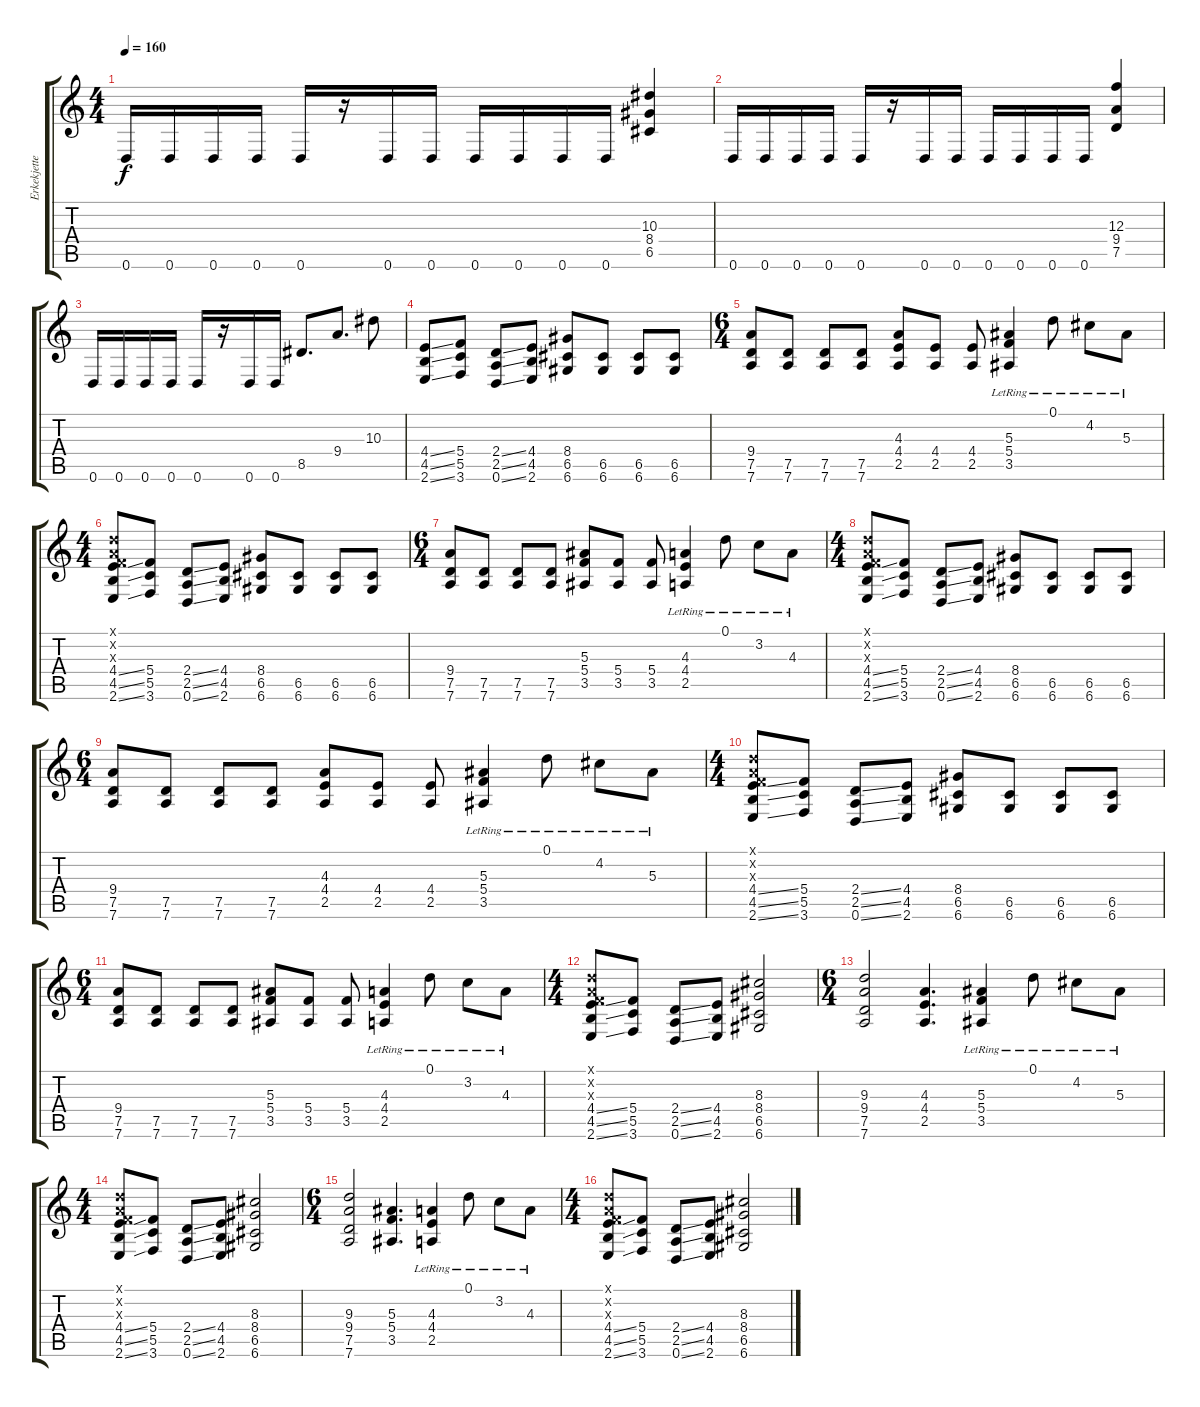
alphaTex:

\track ("Erkekjetter Silenoz" "Erkekjette") {instrument distortionguitar}
\staff {score tabs}
\tuning (D4 A3 F3 C3 G2 D2) {hide}
\ts (4 4)
\tempo 160
\clef g2
\ks c
0.6.16{dy f} 0.6.16 0.6.16 0.6.16 0.6.16 r.16 0.6.16 0.6.16 0.6.16 0.6.16 0.6.16 0.6.16 (10.3 8.4 6.5).4 |
0.6.16 0.6.16 0.6.16 0.6.16 0.6.16 r.16 0.6.16 0.6.16 0.6.16 0.6.16 0.6.16 0.6.16 (12.3 9.4 7.5).4 |
0.6.16 0.6.16 0.6.16 0.6.16 0.6.16 r.16 0.6.16 0.6.16 8.5.8{d} 9.4.8{d} 10.3.8 |
(4.4{ss} 4.5{ss} 2.6{ss}).8 (5.4 5.5 3.6).8 (2.4{ss} 2.5{ss} 0.6{ss}).8 (4.4 4.5 2.6).8 (8.4 6.5 6.6).8 (6.5 6.6).8 (6.5 6.6).8 (6.5 6.6).8 |
\ts (6 4)
(9.4 7.5 7.6).8 (7.5 7.6).8 (7.5 7.6).8 (7.5 7.6).8 (4.3 4.4 2.5).8 (4.4 2.5).8 (4.4 2.5).8 (5.3{lr} 5.4{lr} 3.5{lr}).4 0.1{lr}.8 4.2{lr}.8 5.3{lr}.8 |
\ts (4 4)
(0.1{x} 0.2{x} 0.3{x} 4.4{ss} 4.5{ss} 2.6{ss}).8 (5.4 5.5 3.6).8 (2.4{ss} 2.5{ss} 0.6{ss}).8 (4.4 4.5 2.6).8 (8.4 6.5 6.6).8 (6.5 6.6).8 (6.5 6.6).8 (6.5 6.6).8 |
\ts (6 4)
(9.4 7.5 7.6).8 (7.5 7.6).8 (7.5 7.6).8 (7.5 7.6).8 (5.3 5.4 3.5).8 (5.4 3.5).8 (5.4 3.5).8 (4.3{lr} 4.4{lr} 2.5{lr}).4 0.1{lr}.8 3.2{lr}.8 4.3{lr}.8 |
\ts (4 4)
(0.1{x} 0.2{x} 0.3{x} 4.4{ss} 4.5{ss} 2.6{ss}).8 (5.4 5.5 3.6).8 (2.4{ss} 2.5{ss} 0.6{ss}).8 (4.4 4.5 2.6).8 (8.4 6.5 6.6).8 (6.5 6.6).8 (6.5 6.6).8 (6.5 6.6).8 |
\ts (6 4)
(9.4 7.5 7.6).8 (7.5 7.6).8 (7.5 7.6).8 (7.5 7.6).8 (4.3 4.4 2.5).8 (4.4 2.5).8 (4.4 2.5).8 (5.3{lr} 5.4{lr} 3.5{lr}).4 0.1{lr}.8 4.2{lr}.8 5.3{lr}.8 |
\ts (4 4)
(0.1{x} 0.2{x} 0.3{x} 4.4{ss} 4.5{ss} 2.6{ss}).8 (5.4 5.5 3.6).8 (2.4{ss} 2.5{ss} 0.6{ss}).8 (4.4 4.5 2.6).8 (8.4 6.5 6.6).8 (6.5 6.6).8 (6.5 6.6).8 (6.5 6.6).8 |
\ts (6 4)
(9.4 7.5 7.6).8 (7.5 7.6).8 (7.5 7.6).8 (7.5 7.6).8 (5.3 5.4 3.5).8 (5.4 3.5).8 (5.4 3.5).8 (4.3{lr} 4.4{lr} 2.5{lr}).4 0.1{lr}.8 3.2{lr}.8 4.3{lr}.8 |
\ts (4 4)
(0.1{x} 0.2{x} 0.3{x} 4.4{ss} 4.5{ss} 2.6{ss}).8 (5.4 5.5 3.6).8 (2.4{ss} 2.5{ss} 0.6{ss}).8 (4.4 4.5 2.6).8 (8.3 8.4 6.5 6.6).2 |
\ts (6 4)
(9.3 9.4 7.5 7.6).2 (4.3 4.4 2.5).4{d} (5.3{lr} 5.4{lr} 3.5{lr}).4 0.1{lr}.8 4.2{lr}.8 5.3{lr}.8 |
\ts (4 4)
(0.1{x} 0.2{x} 0.3{x} 4.4{ss} 4.5{ss} 2.6{ss}).8 (5.4 5.5 3.6).8 (2.4{ss} 2.5{ss} 0.6{ss}).8 (4.4 4.5 2.6).8 (8.3 8.4 6.5 6.6).2 |
\ts (6 4)
(9.3 9.4 7.5 7.6).2 (5.3 5.4 3.5).4{d} (4.3{lr} 4.4{lr} 2.5{lr}).4 0.1{lr}.8 3.2{lr}.8 4.3{lr}.8 |
\ts (4 4)
(0.1{x} 0.2{x} 0.3{x} 4.4{ss} 4.5{ss} 2.6{ss}).8 (5.4 5.5 3.6).8 (2.4{ss} 2.5{ss} 0.6{ss}).8 (4.4 4.5 2.6).8 (8.3 8.4 6.5 6.6).2
